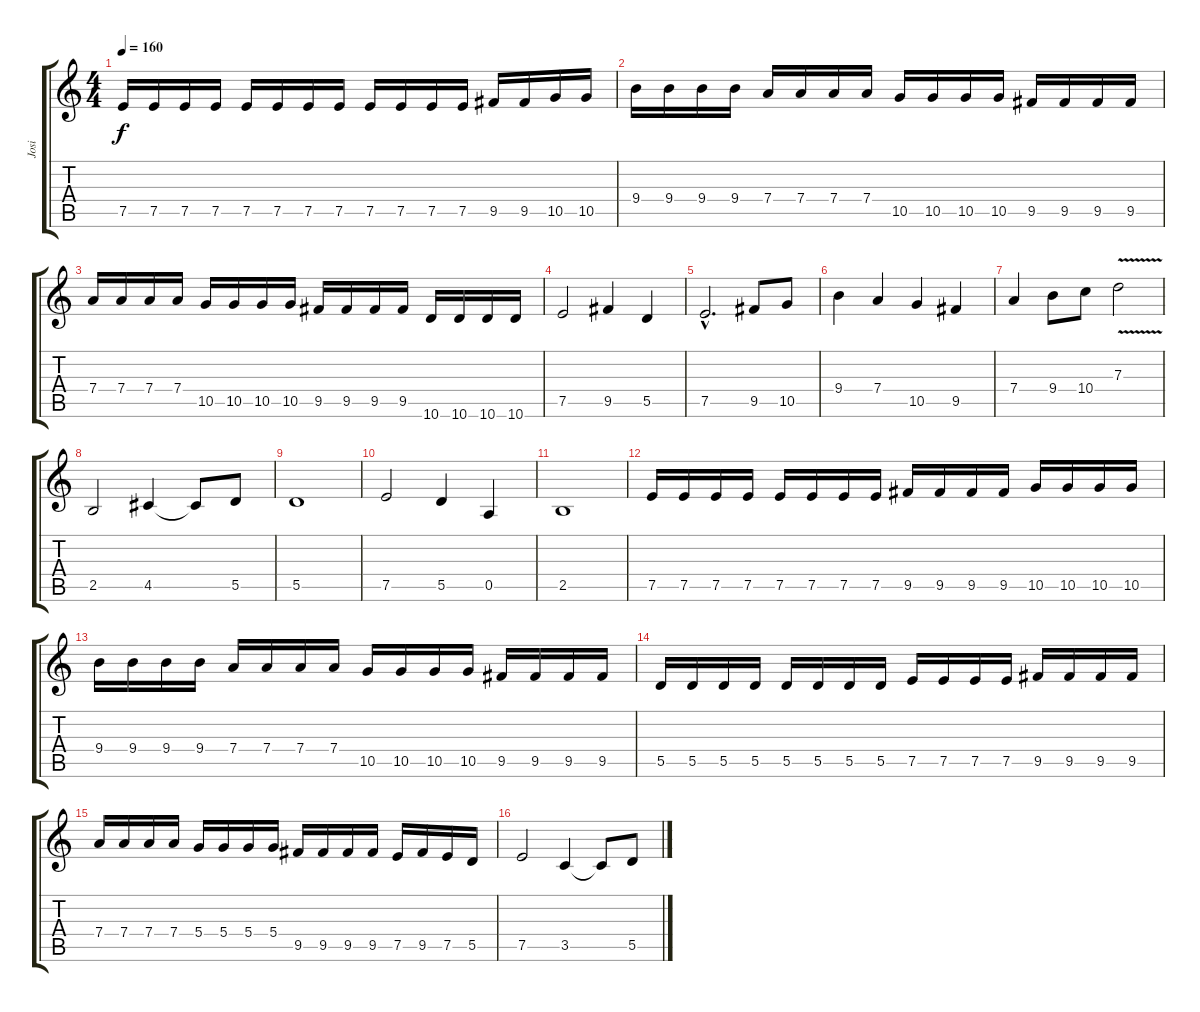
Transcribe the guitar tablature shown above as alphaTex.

\track ("Josi" "Josi") {instrument overdrivenguitar}
\staff {score tabs}
\tuning (E4 B3 G3 D3 A2 E2) {hide}
\ts (4 4)
\tempo 160
\clef g2
\ks c
7.5.16{dy f} 7.5.16 7.5.16 7.5.16 7.5.16 7.5.16 7.5.16 7.5.16 7.5.16 7.5.16 7.5.16 7.5.16 9.5.16 9.5.16 10.5.16 10.5.16 |
9.4.16 9.4.16 9.4.16 9.4.16 7.4.16 7.4.16 7.4.16 7.4.16 10.5.16 10.5.16 10.5.16 10.5.16 9.5.16 9.5.16 9.5.16 9.5.16 |
7.4.16 7.4.16 7.4.16 7.4.16 10.5.16 10.5.16 10.5.16 10.5.16 9.5.16 9.5.16 9.5.16 9.5.16 10.6.16 10.6.16 10.6.16 10.6.16 |
7.5.2 9.5.4 5.5.4 |
7.5{hac}.2{d} 9.5.8 10.5.8 |
9.4.4 7.4.4 10.5.4 9.5.4 |
7.4.4 9.4.8 10.4.8 7.3{v}.2 |
2.5.2 4.5.4 4.5{t}.8 5.5.8 |
5.5.1 |
7.5.2 5.5.4 0.5.4 |
2.5.1 |
7.5.16 7.5.16 7.5.16 7.5.16 7.5.16 7.5.16 7.5.16 7.5.16 9.5.16 9.5.16 9.5.16 9.5.16 10.5.16 10.5.16 10.5.16 10.5.16 |
9.4.16 9.4.16 9.4.16 9.4.16 7.4.16 7.4.16 7.4.16 7.4.16 10.5.16 10.5.16 10.5.16 10.5.16 9.5.16 9.5.16 9.5.16 9.5.16 |
5.5.16 5.5.16 5.5.16 5.5.16 5.5.16 5.5.16 5.5.16 5.5.16 7.5.16 7.5.16 7.5.16 7.5.16 9.5.16 9.5.16 9.5.16 9.5.16 |
7.4.16 7.4.16 7.4.16 7.4.16 5.4.16 5.4.16 5.4.16 5.4.16 9.5.16 9.5.16 9.5.16 9.5.16 7.5.16 9.5.16 7.5.16 5.5.16 |
7.5.2 3.5.4 3.5{t}.8 5.5.8
